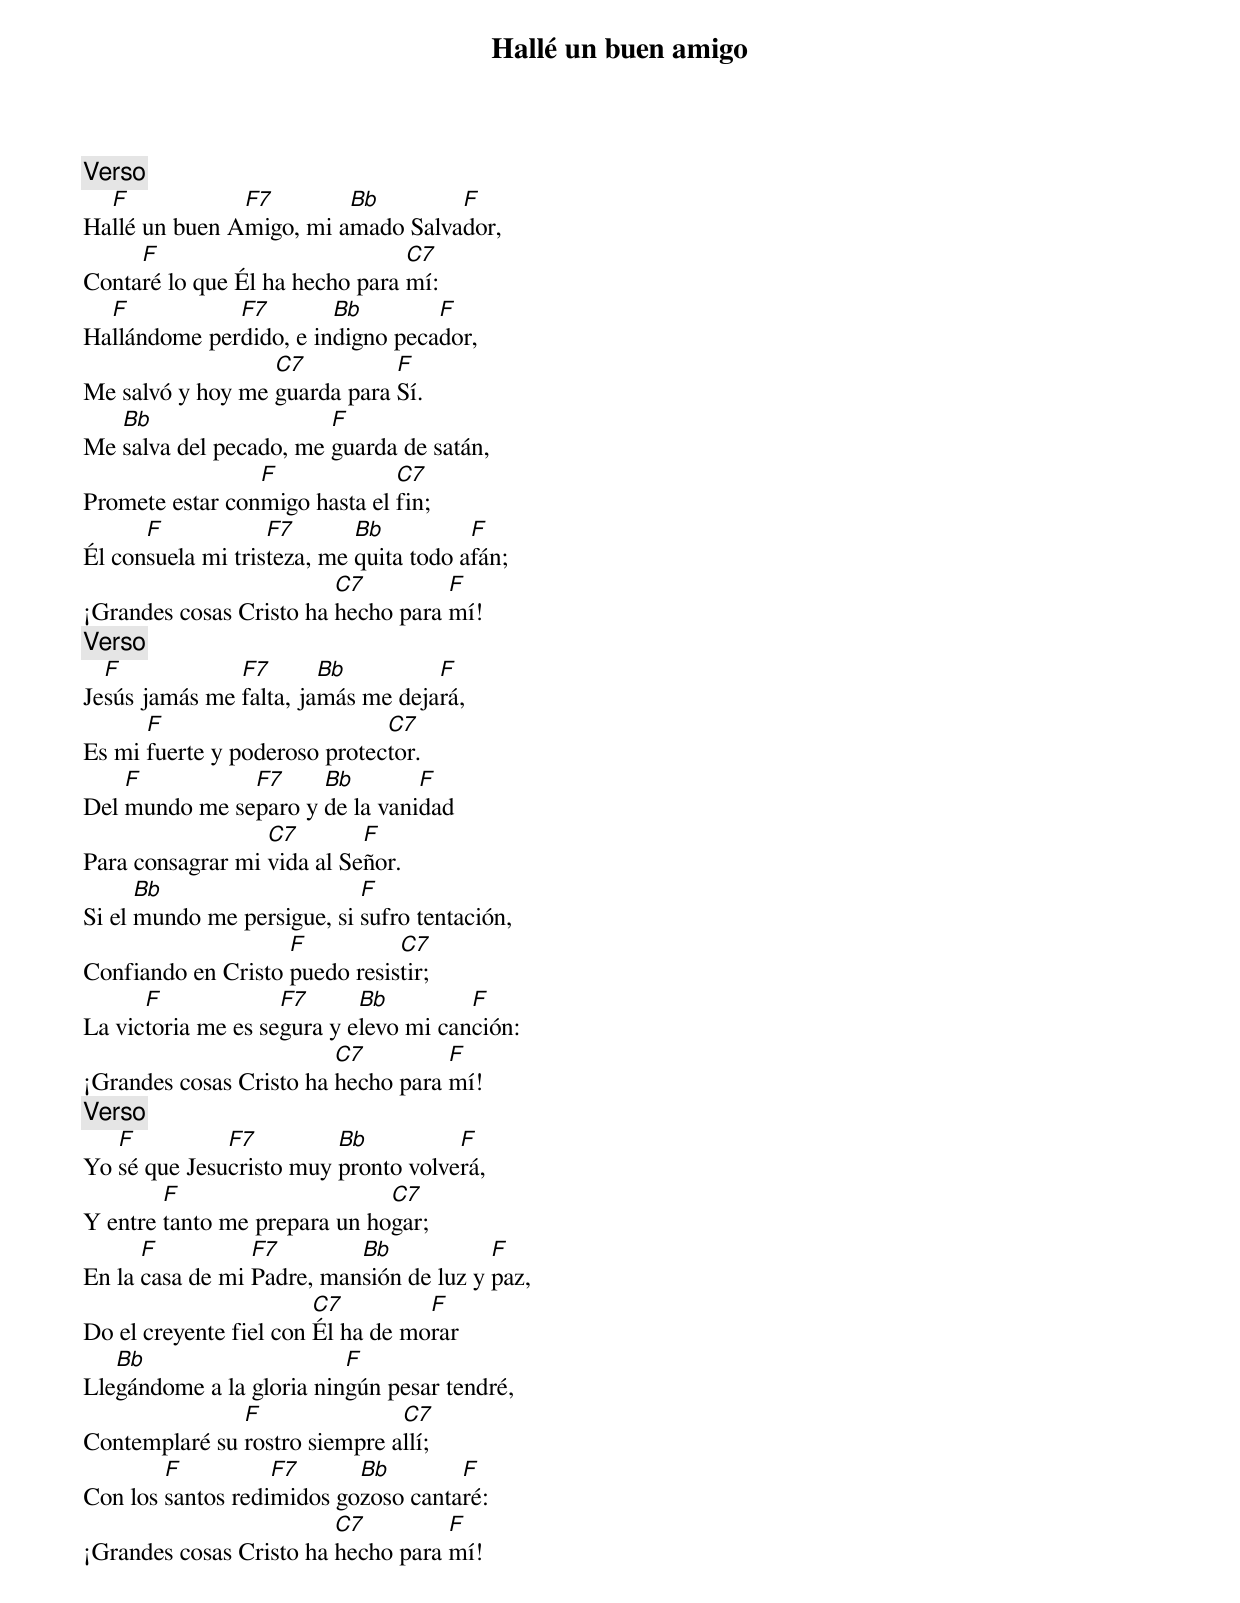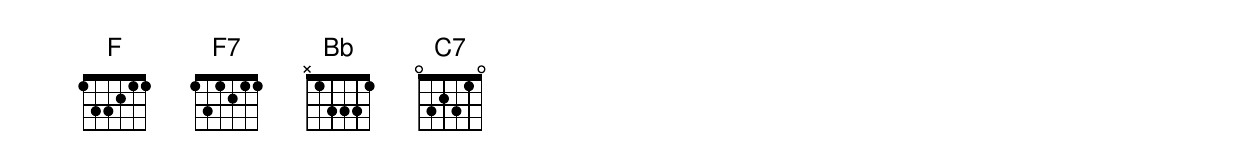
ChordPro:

{title: Hallé un buen amigo}
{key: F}
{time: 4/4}
{comment: Verso}
Ha[F]llé un buen A[F7]migo, mi a[Bb]mado Salva[F]dor,
Conta[F]ré lo que Él ha hecho para [C7]mí:
Ha[F]llándome per[F7]dido, e in[Bb]digno peca[F]dor,
Me salvó y hoy me [C7]guarda para [F]Sí.
Me [Bb]salva del pecado, me [F]guarda de satán,
Promete estar con[F]migo hasta el [C7]fin;
Él con[F]suela mi tris[F7]teza, me [Bb]quita todo a[F]fán;
¡Grandes cosas Cristo ha [C7]hecho para [F]mí!
{comment: Verso}
Je[F]sús jamás me [F7]falta, ja[Bb]más me deja[F]rá,
Es mi [F]fuerte y poderoso protec[C7]tor.
Del [F]mundo me se[F7]paro y [Bb]de la vani[F]dad
Para consagrar mi [C7]vida al Se[F]ñor.
Si el [Bb]mundo me persigue, si [F]sufro tentación,
Confiando en Cristo [F]puedo resis[C7]tir;
La vic[F]toria me es se[F7]gura y e[Bb]levo mi can[F]ción:
¡Grandes cosas Cristo ha [C7]hecho para [F]mí!
{comment: Verso}
Yo [F]sé que Jesu[F7]cristo muy [Bb]pronto volve[F]rá,
Y entre [F]tanto me prepara un ho[C7]gar;
En la [F]casa de mi [F7]Padre, man[Bb]sión de luz y [F]paz,
Do el creyente fiel con [C7]Él ha de mo[F]rar
Lle[Bb]gándome a la gloria nin[F]gún pesar tendré,
Contemplaré su [F]rostro siempre a[C7]llí;
Con los [F]santos redi[F7]midos go[Bb]zoso canta[F]ré:
¡Grandes cosas Cristo ha [C7]hecho para [F]mí!
